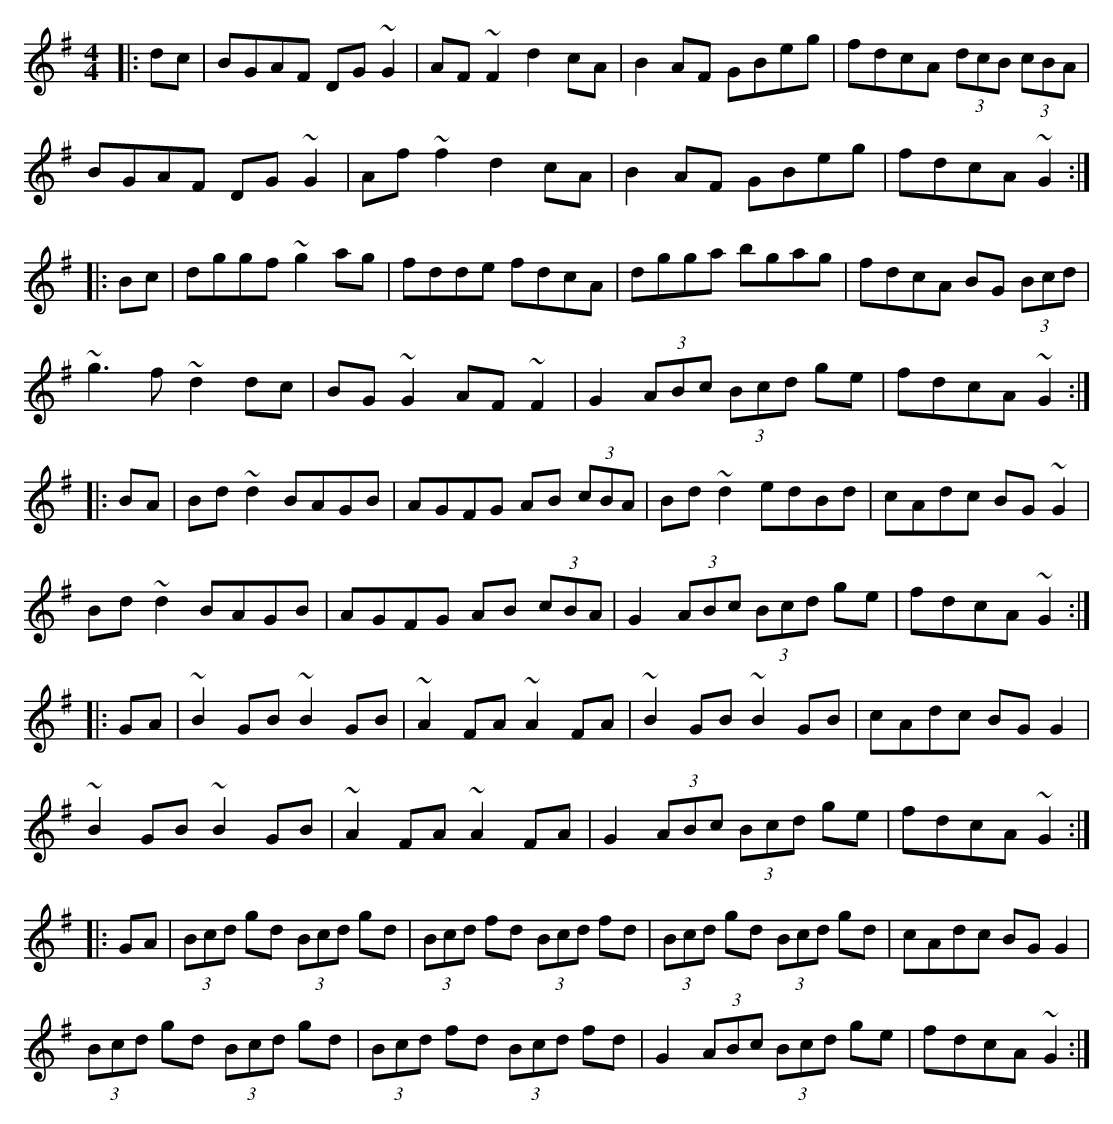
X:1
M:4/4
K:G
|:dc|BGAF DG~G2|AF~F2 d2cA|B2AF GBeg|fdcA (3dcB (3cBA|
BGAF DG~G2|Af~f2 d2cA|B2AF GBeg|fdcA ~G2:|
|:Bc|dggf ~g2ag|fdde fdcA|dgga bgag|fdcA BG (3Bcd|
~g3f ~d2dc|BG~G2 AF~F2|G2 (3ABc (3Bcd ge|fdcA ~G2:|
|:BA|Bd~d2 BAGB|AGFG AB (3cBA|Bd~d2 edBd|cAdc BG~G2|
Bd~d2 BAGB|AGFG AB (3cBA|G2 (3ABc (3Bcd ge|fdcA ~G2:|
|:GA|~B2GB ~B2GB|~A2FA ~A2FA|~B2GB ~B2GB|cAdc BGG2|
~B2GB ~B2GB|~A2FA ~A2FA|G2 (3ABc (3Bcd ge|fdcA ~G2:|
|:GA|(3Bcd gd (3Bcd gd|(3Bcd fd (3Bcd fd|(3Bcd gd (3Bcd gd|cAdc BGG2|
(3Bcd gd (3Bcd gd|(3Bcd fd (3Bcd fd|G2 (3ABc (3Bcd ge|fdcA ~G2:|
